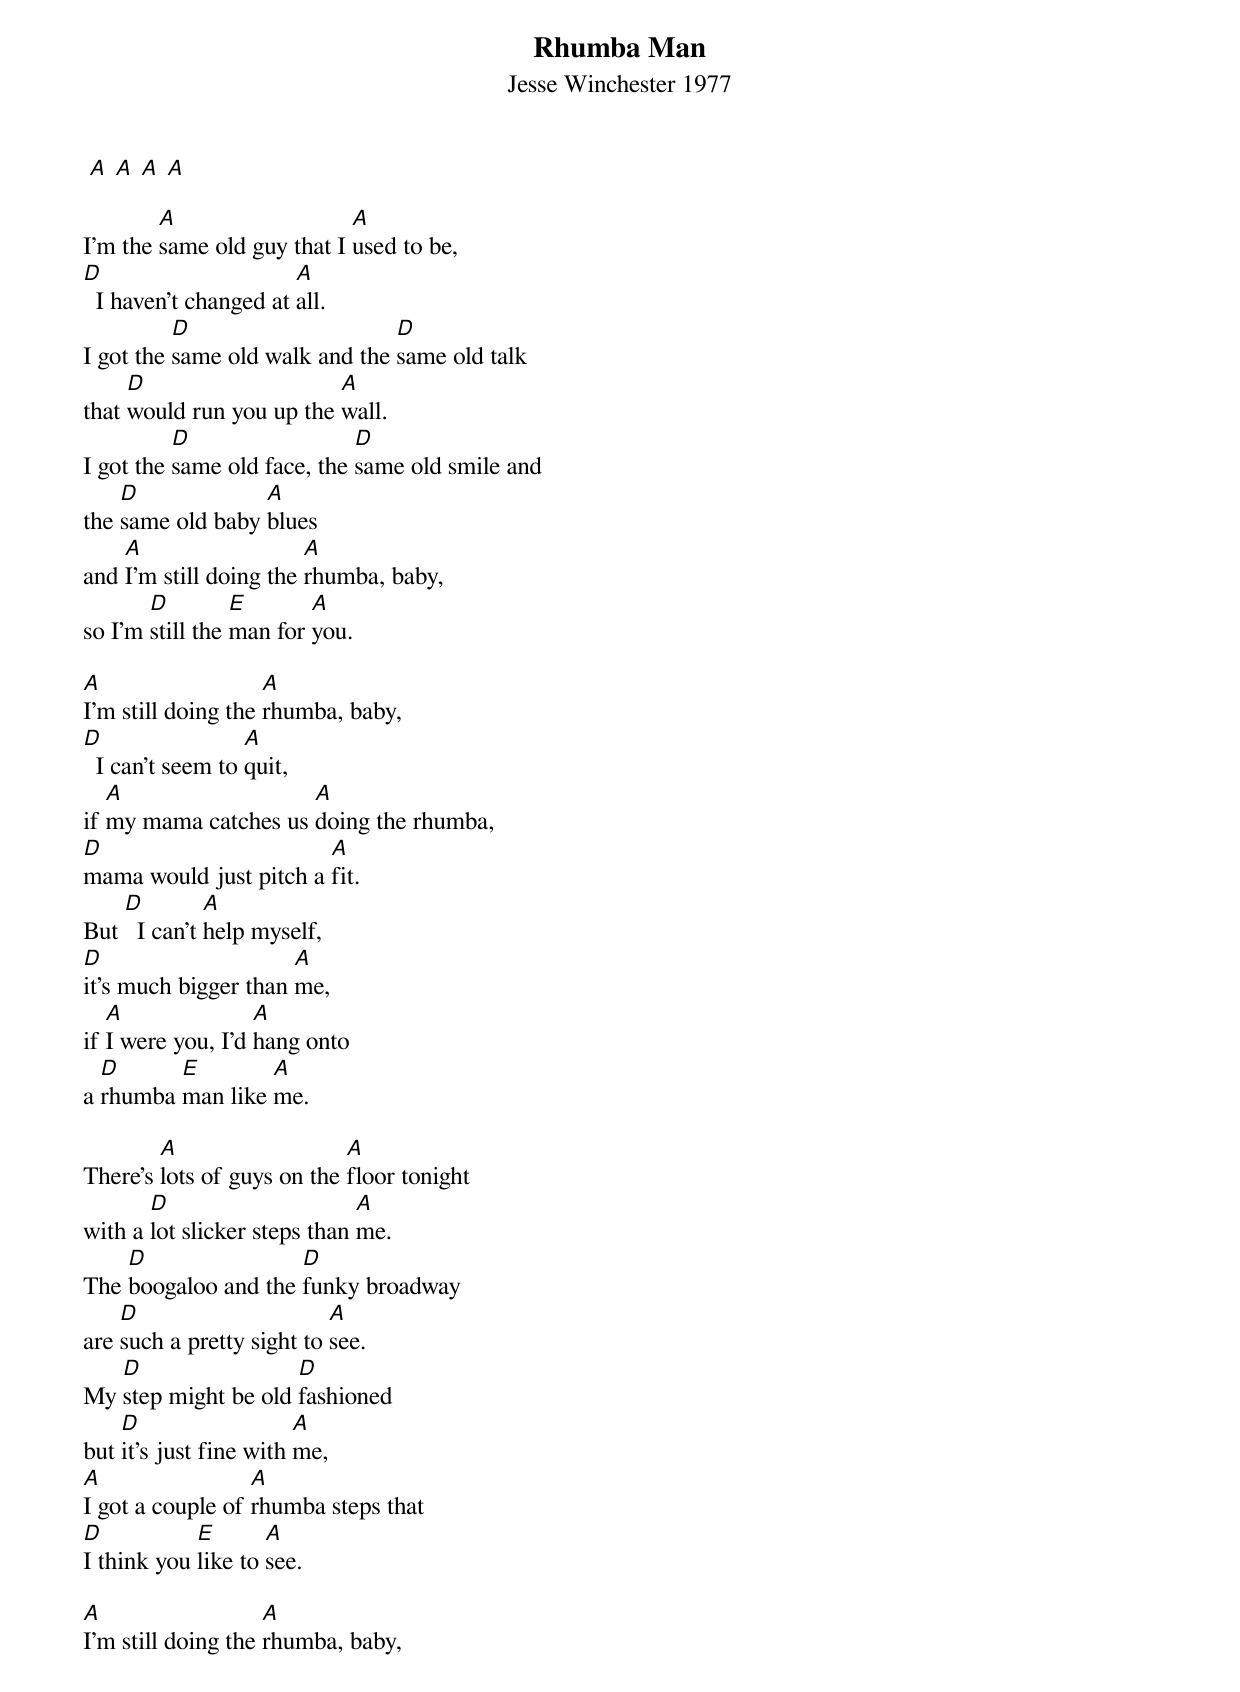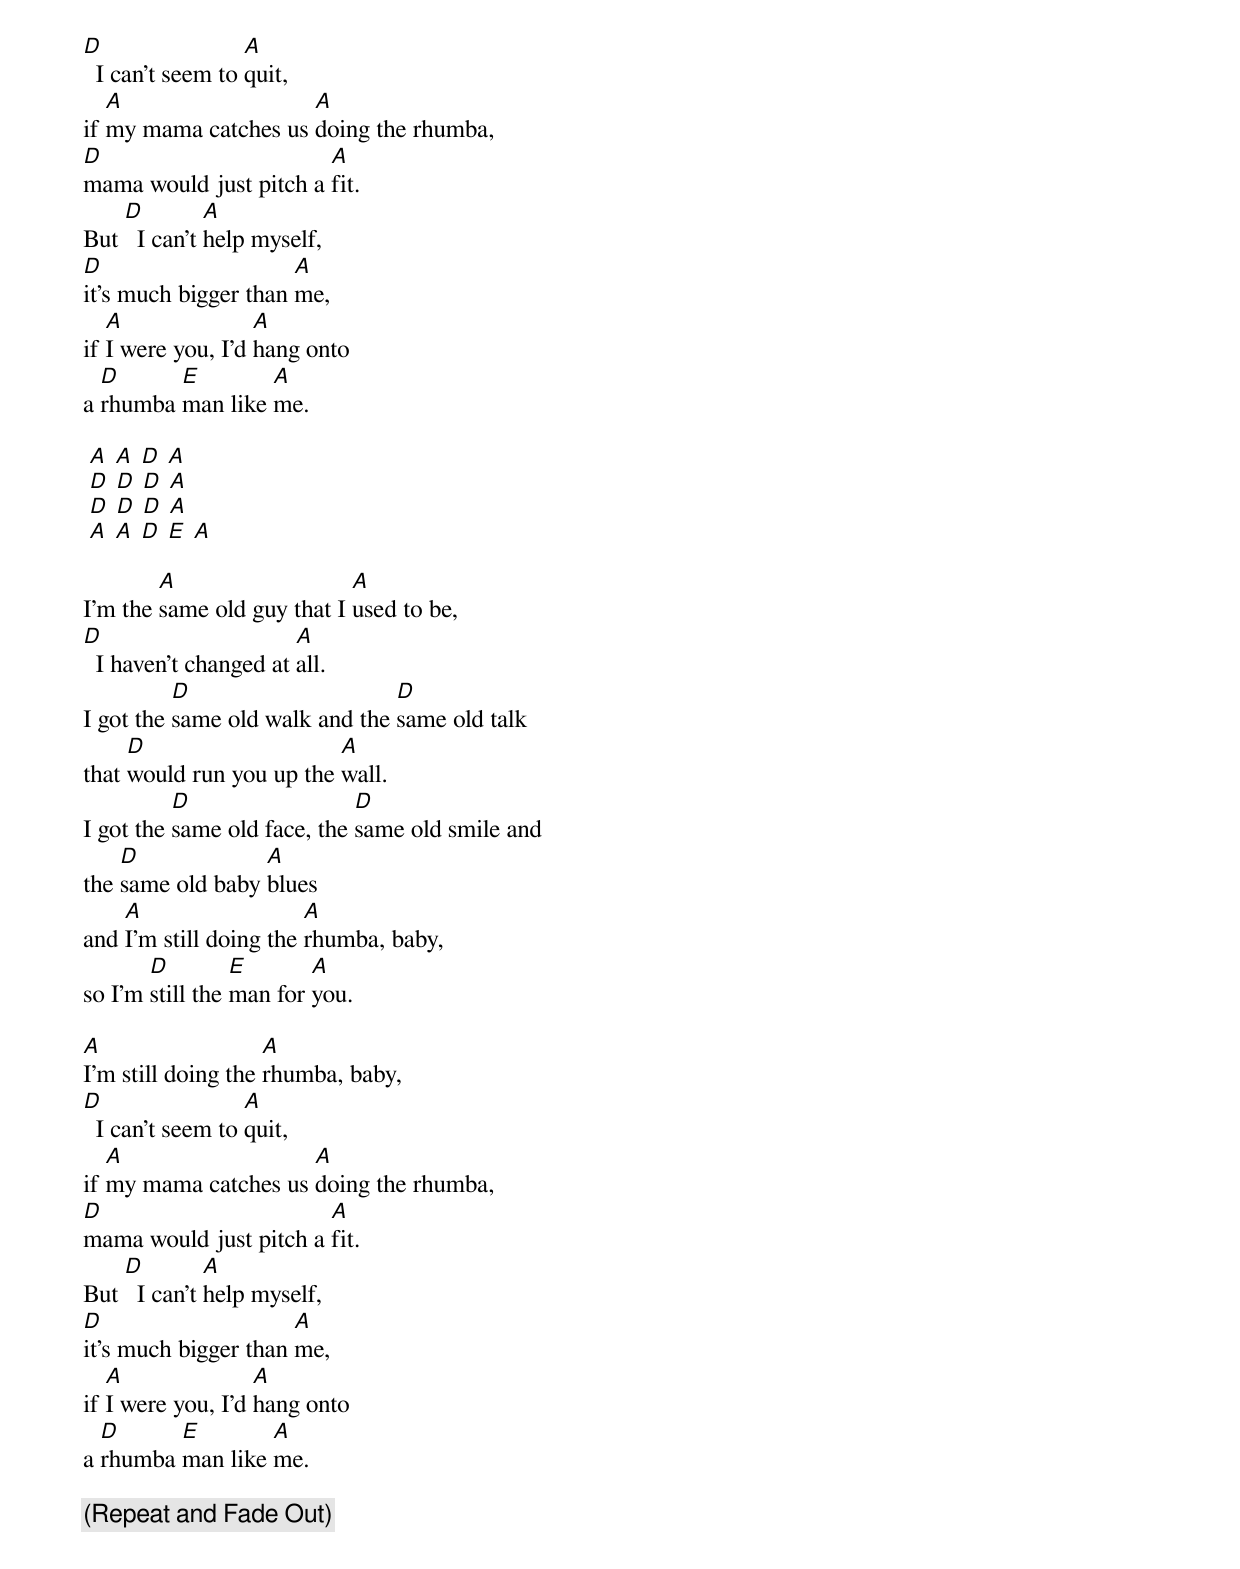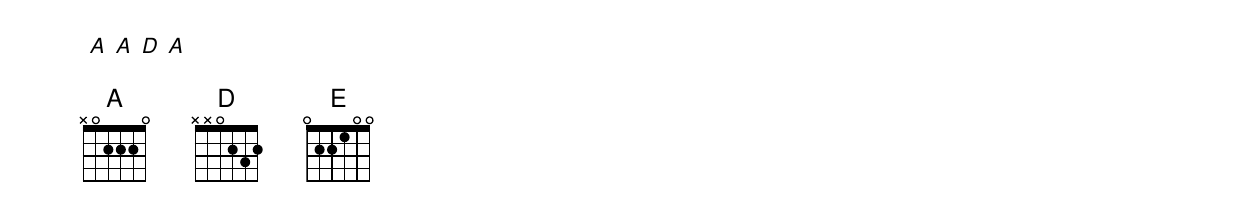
{title: Rhumba Man}
{subtitle: Jesse Winchester 1977}
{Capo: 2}

 [A] [A] [A] [A]

I'm the [A]same old guy that I [A]used to be,
[D]  I haven't changed at [A]all.
I got the [D]same old walk and the [D]same old talk
that [D]would run you up the [A]wall.
I got the [D]same old face, the [D]same old smile and
the [D]same old baby [A]blues
and [A]I'm still doing the [A]rhumba, baby,
so I'm [D]still the [E]man for [A]you.

[A]I'm still doing the [A]rhumba, baby,
[D]  I can't seem to [A]quit,
if [A]my mama catches us [A]doing the rhumba,
[D]mama would just pitch a [A]fit.
But [D]  I can't [A]help myself,
[D]it's much bigger than [A]me,
if [A]I were you, I'd [A]hang onto
a [D]rhumba [E]man like [A]me.

There's [A]lots of guys on the [A]floor tonight
with a [D]lot slicker steps than [A]me.
The [D]boogaloo and the [D]funky broadway
are [D]such a pretty sight to [A]see.
My [D]step might be old [D]fashioned
but [D]it's just fine with [A]me,
[A]I got a couple of [A]rhumba steps that
[D]I think you [E]like to [A]see.

[A]I'm still doing the [A]rhumba, baby,
[D]  I can't seem to [A]quit,
if [A]my mama catches us [A]doing the rhumba,
[D]mama would just pitch a [A]fit.
But [D]  I can't [A]help myself,
[D]it's much bigger than [A]me,
if [A]I were you, I'd [A]hang onto
a [D]rhumba [E]man like [A]me.

 [A] [A] [D] [A]
 [D] [D] [D] [A]
 [D] [D] [D] [A]
 [A] [A] [D] [E] [A]

I'm the [A]same old guy that I [A]used to be,
[D]  I haven't changed at [A]all.
I got the [D]same old walk and the [D]same old talk
that [D]would run you up the [A]wall.
I got the [D]same old face, the [D]same old smile and
the [D]same old baby [A]blues
and [A]I'm still doing the [A]rhumba, baby,
so I'm [D]still the [E]man for [A]you.

[A]I'm still doing the [A]rhumba, baby,
[D]  I can't seem to [A]quit,
if [A]my mama catches us [A]doing the rhumba,
[D]mama would just pitch a [A]fit.
But [D]  I can't [A]help myself,
[D]it's much bigger than [A]me,
if [A]I were you, I'd [A]hang onto
a [D]rhumba [E]man like [A]me.

{c:(Repeat and Fade Out)}
 [A] [A] [D] [A]

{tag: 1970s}
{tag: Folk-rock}
